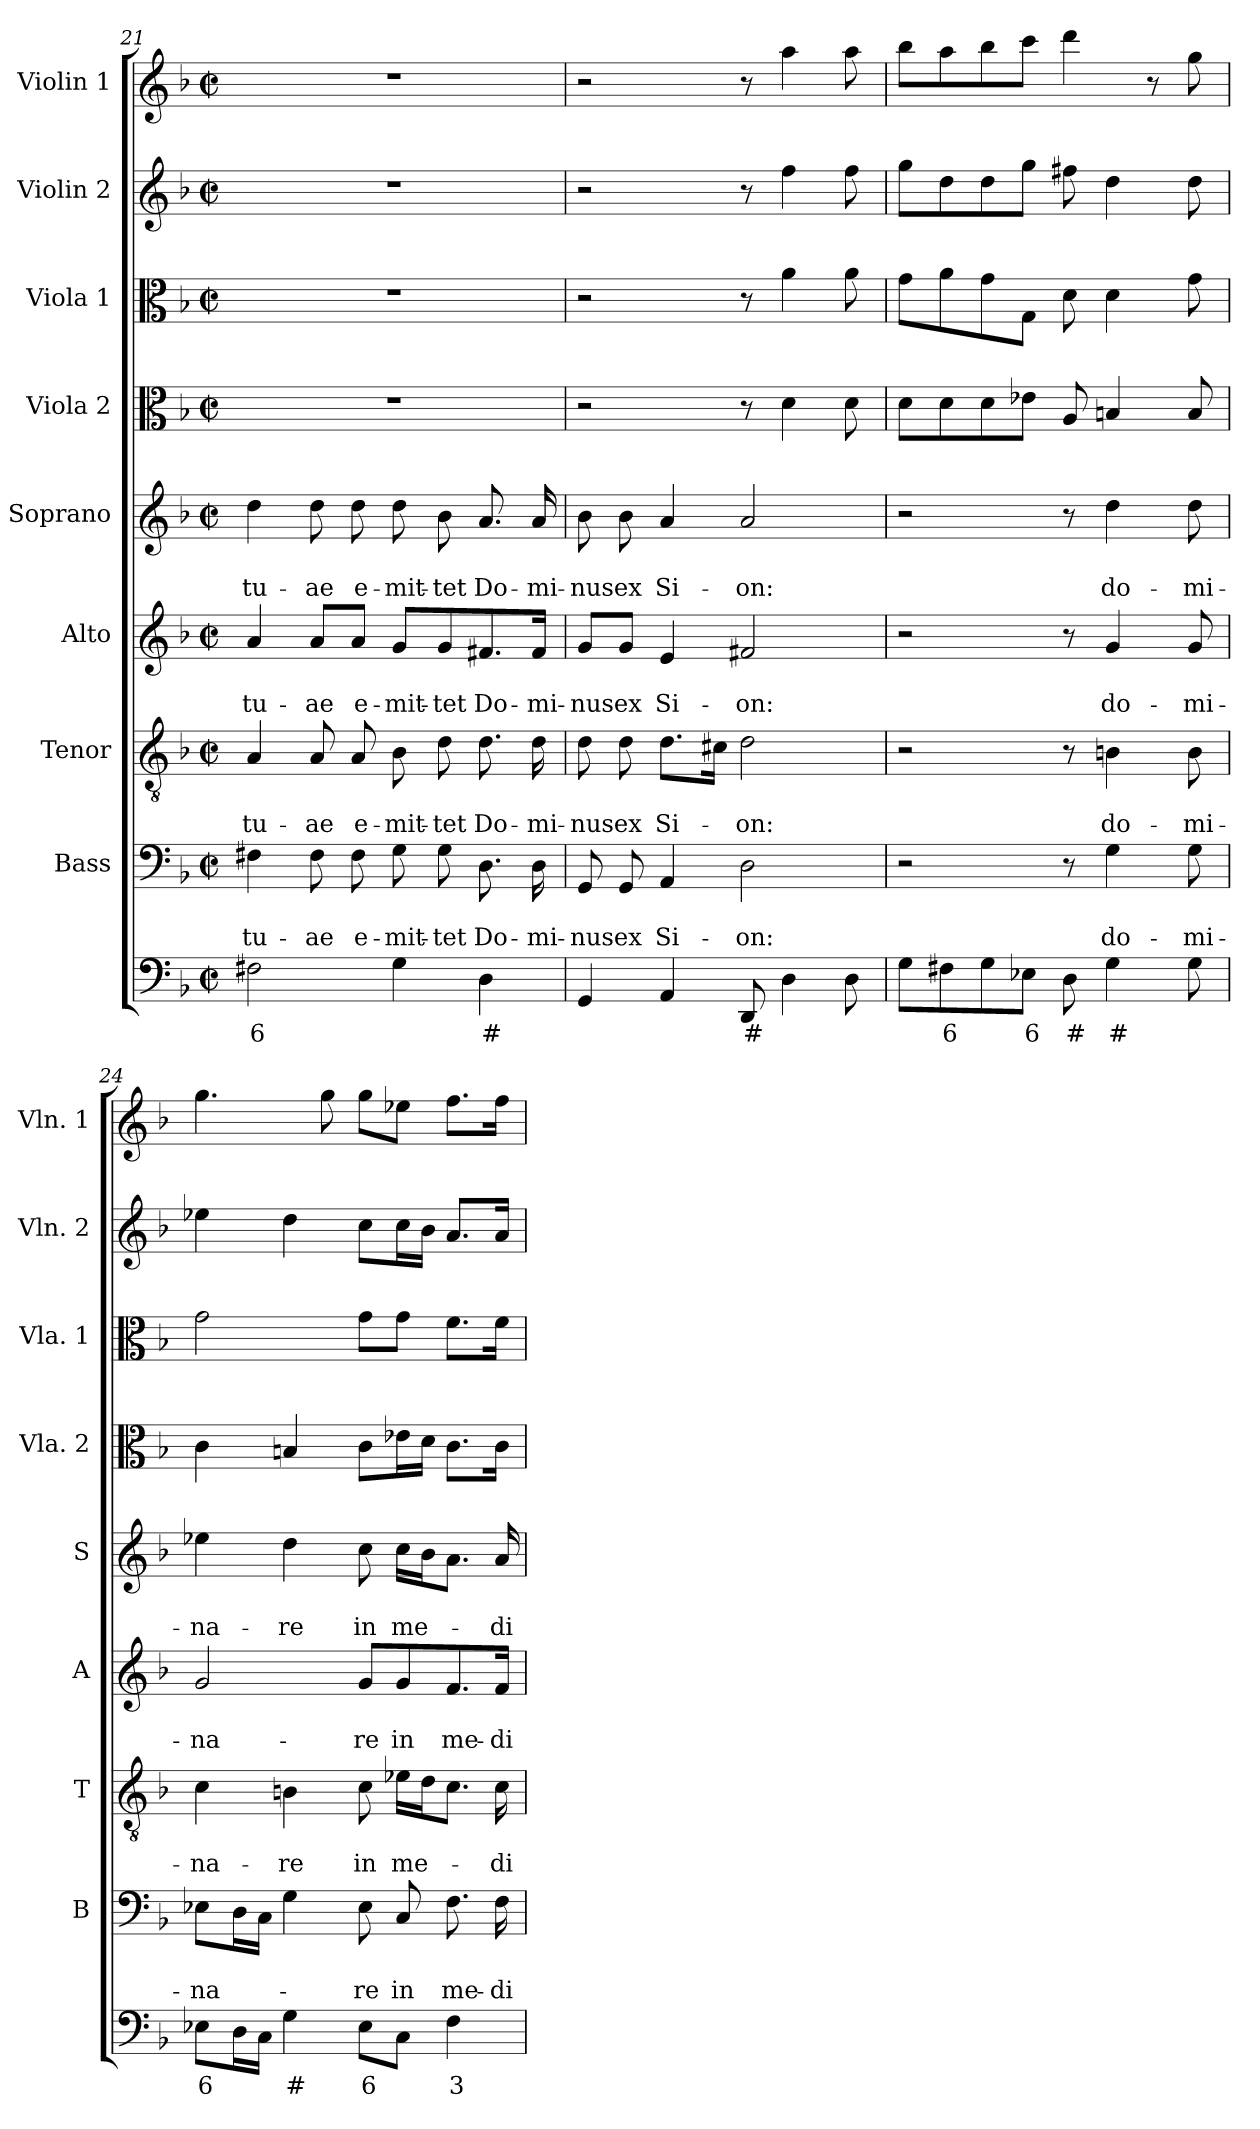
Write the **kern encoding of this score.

**kern	**text	**kern	**text	**text	**kern	**text	**text	**kern	**text	**text	**kern	**text	**text	**kern	**kern	**kern	**kern
*part9	*part9	*part8	*part8	*part8	*part7	*part7	*part7	*part6	*part6	*part6	*part5	*part5	*part5	*part4	*part3	*part2	*part1
*staff9	*staff9	*staff8	*staff8	*staff8	*staff7	*staff7	*staff7	*staff6	*staff6	*staff6	*staff5	*staff5	*staff5	*staff4	*staff3	*staff2	*staff1
*	*	*I"Bass	*	*	*I"Tenor	*	*	*I"Alto	*	*	*I"Soprano	*	*	*I"Viola 2	*I"Viola 1	*I"Violin 2	*I"Violin 1
*	*	*I'B	*	*	*I'T	*	*	*I'A	*	*	*I'S	*	*	*I'Vla. 2	*I'Vla. 1	*I'Vln. 2	*I'Vln. 1
!!LO:PB:g=z
*clefF4	*	*clefF4	*	*	*clefGv2	*	*	*clefG2	*	*	*clefG2	*	*	*clefC3	*clefC3	*clefG2	*clefG2
*k[b-]	*	*k[b-]	*	*	*k[b-]	*	*	*k[b-]	*	*	*k[b-]	*	*	*k[b-]	*k[b-]	*k[b-]	*k[b-]
*F:	*	*F:	*	*	*F:	*	*	*F:	*	*	*F:	*	*	*F:	*F:	*F:	*F:
*M2/2	*	*M2/2	*	*	*M2/2	*	*	*M2/2	*	*	*M2/2	*	*	*M2/2	*M2/2	*M2/2	*M2/2
*met(c|)	*	*met(c|)	*	*	*met(c|)	*	*	*met(c|)	*	*	*met(c|)	*	*	*met(c|)	*met(c|)	*met(c|)	*met(c|)
=21	=21	=21	=21	=21	=21	=21	=21	=21	=21	=21	=21	=21	=21	=21	=21	=21	=21
!	!LO:LY:b	!	!	!LO:LY:b	!	!	!LO:LY:b	!	!	!LO:LY:b	!	!	!LO:LY:b	!	!	!	!
2F#X\	6	4F#X\	.	tu-	4A/	.	tu-	4a/	.	tu-	4dd\	.	tu-	1r	1r	1r	1r
!	!	!	!	!LO:LY:b	!	!	!LO:LY:b	!	!	!LO:LY:b	!	!	!LO:LY:b	!	!	!	!
.	.	8F#\	.	-ae	8A/	.	-ae	8a/L	.	-ae	8dd\	.	-ae	.	.	.	.
!	!	!	!	!LO:LY:b	!	!	!LO:LY:b	!	!	!LO:LY:b	!	!	!LO:LY:b	!	!	!	!
.	.	8F#\	.	e-	8A/	.	e-	8a/J	.	e-	8dd\	.	e-	.	.	.	.
!	!	!	!	!LO:LY:b	!	!	!LO:LY:b	!	!	!LO:LY:b	!	!	!LO:LY:b	!	!	!	!
4G\	.	8G\	.	-mit-	8B-\	.	-mit-	8g/L	.	-mit-	8dd\	.	-mit-	.	.	.	.
!	!	!	!	!LO:LY:b	!	!	!LO:LY:b	!	!	!LO:LY:b	!	!	!LO:LY:b	!	!	!	!
.	.	8G\	.	-tet	8d\	.	-tet	8g/	.	-tet	8b-\	.	-tet	.	.	.	.
!	!LO:LY:b	!	!	!LO:LY:b	!	!	!LO:LY:b	!	!	!LO:LY:b	!	!	!LO:LY:b	!	!	!	!
4D\	#	8.D\	.	Do-	8.d\	.	Do-	8.f#X/	.	Do-	8.a/	.	Do-	.	.	.	.
!	!	!	!	!LO:LY:b	!	!	!LO:LY:b	!	!	!LO:LY:b	!	!	!LO:LY:b	!	!	!	!
.	.	16D\	.	-mi-	16d\	.	-mi-	16f#/Jk	.	-mi-	16a/	.	-mi-	.	.	.	.
=22	=22	=22	=22	=22	=22	=22	=22	=22	=22	=22	=22	=22	=22	=22	=22	=22	=22
!	!	!	!	!LO:LY:b	!	!	!LO:LY:b	!	!	!LO:LY:b	!	!	!LO:LY:b	!	!	!	!
4GG/	.	8GG/	.	-nus	8d\	.	-nus	8g/L	.	-nus	8b-\	.	-nus	2r	2r	2r	2r
!	!	!	!	!LO:LY:b	!	!	!LO:LY:b	!	!	!LO:LY:b	!	!	!LO:LY:b	!	!	!	!
.	.	8GG/	.	ex	8d\	.	ex	8g/J	.	ex	8b-\	.	ex	.	.	.	.
!	!	!	!	!LO:LY:b	!	!	!LO:LY:b	!	!	!LO:LY:b	!	!	!LO:LY:b	!	!	!	!
4AA/	.	4AA/	.	Si-	8.d\L	.	Si-	4e/	.	Si-	4a/	.	Si-	.	.	.	.
.	.	.	.	.	16c#X\Jk	.	.	.	.	.	.	.	.	.	.	.	.
!	!LO:LY:b	!	!	!LO:LY:b	!	!	!LO:LY:b	!	!	!LO:LY:b	!	!	!LO:LY:b	!	!	!	!
8DD/	#	2D\	.	-on:	2d\	.	-on:	2f#X/	.	-on:	2a/	.	-on:	8r	8r	8r	8r
4D\	.	.	.	.	.	.	.	.	.	.	.	.	.	4d\	4a\	4ff\	4aa\
8D\	.	.	.	.	.	.	.	.	.	.	.	.	.	8d\	8a\	8ff\	8aa\
=23	=23	=23	=23	=23	=23	=23	=23	=23	=23	=23	=23	=23	=23	=23	=23	=23	=23
8G\L	.	2r	.	.	2r	.	.	2r	.	.	2r	.	.	8d\L	8g\L	8gg\L	8bb-\L
!	!LO:LY:b	!	!	!	!	!	!	!	!	!	!	!	!	!	!	!	!
8F#X\	6	.	.	.	.	.	.	.	.	.	.	.	.	8d\	8a\	8dd\	8aa\
8G\	.	.	.	.	.	.	.	.	.	.	.	.	.	8d\	8g\	8dd\	8bb-\
!	!LO:LY:b	!	!	!	!	!	!	!	!	!	!	!	!	!	!	!	!
8E-X\J	6	.	.	.	.	.	.	.	.	.	.	.	.	8e-X\J	8G\J	8gg\J	8ccc\J
!	!LO:LY:b	!	!	!	!	!	!	!	!	!	!	!	!	!	!	!	!
8D\	#	8r	.	.	8r	.	.	8r	.	.	8r	.	.	8A/	8d\	8ff#X\	4ddd\
!	!LO:LY:b	!	!	!LO:LY:b	!	!	!LO:LY:b	!	!	!LO:LY:b	!	!	!LO:LY:b	!	!	!	!
4G\	#	4G\	.	do-	4Bn\	.	do-	4g/	.	do-	4dd\	.	do-	4Bn/	4d\	4dd\	.
.	.	.	.	.	.	.	.	.	.	.	.	.	.	.	.	.	8r
!	!	!	!	!LO:LY:b	!	!	!LO:LY:b	!	!	!LO:LY:b	!	!	!LO:LY:b	!	!	!	!
8G\	.	8G\	.	-mi-	8B\	.	-mi-	8g/	.	-mi-	8dd\	.	-mi-	8B/	8g\	8dd\	8gg\
=24	=24	=24	=24	=24	=24	=24	=24	=24	=24	=24	=24	=24	=24	=24	=24	=24	=24
!	!LO:LY:b	!	!	!LO:LY:b	!	!	!LO:LY:b	!	!	!LO:LY:b	!	!	!LO:LY:b	!	!	!	!
8E-X\L	6	8E-X\L	.	-na-	4c\	.	-na-	2g/	.	-na-	4ee-X\	.	-na-	4c\	2g\	4ee-X\	4.gg\
16D\L	.	16D\L	.	.	.	.	.	.	.	.	.	.	.	.	.	.	.
16C\JJ	.	16C\JJ	.	.	.	.	.	.	.	.	.	.	.	.	.	.	.
!	!LO:LY:b	!	!	!	!	!	!LO:LY:b	!	!	!	!	!	!LO:LY:b	!	!	!	!
4G\	#	4G\	.	.	4Bn\	.	-re	.	.	.	4dd\	.	-re	4Bn/	.	4dd\	.
.	.	.	.	.	.	.	.	.	.	.	.	.	.	.	.	.	8gg\
!	!LO:LY:b	!	!	!LO:LY:b	!	!	!LO:LY:b	!	!	!LO:LY:b	!	!	!LO:LY:b	!	!	!	!
8E-\L	6	8E-\	.	-re	8c\	.	in	8g/L	.	-re	8cc\	.	in	8c\L	8g\L	8cc\L	8gg\L
!	!	!	!	!LO:LY:b	!	!	!LO:LY:b	!	!	!LO:LY:b	!	!	!LO:LY:b	!	!	!	!
8C\J	.	8C/	.	in	16e-X\LL	.	me-	8g/	.	in	16cc\LL	.	me-	16e-X\L	8g\J	16cc\L	8ee-X\J
.	.	.	.	.	16d\J	.	.	.	.	.	16b-\J	.	.	16d\JJ	.	16b-\JJ	.
!	!LO:LY:b	!	!	!LO:LY:b	!	!	!	!	!	!LO:LY:b	!	!	!	!	!	!	!
4F\	3	8.F\	.	me-	8.c\J	.	.	8.f/	.	me-	8.a\J	.	.	8.c\L	8.f\L	8.a/L	8.ff\L
!	!	!	!	!LO:LY:b	!	!	!LO:LY:b	!	!	!LO:LY:b	!	!	!LO:LY:b	!	!	!	!
.	.	16F\	.	-di-	16c\	.	-di-	16f/Jk	.	-di-	16a/	.	-di-	16c\Jk	16f\Jk	16a/Jk	16ff\Jk
=	=	=	=	=	=	=	=	=	=	=	=	=	=	=	=	=	=
*-	*-	*-	*-	*-	*-	*-	*-	*-	*-	*-	*-	*-	*-	*-	*-	*-	*-
